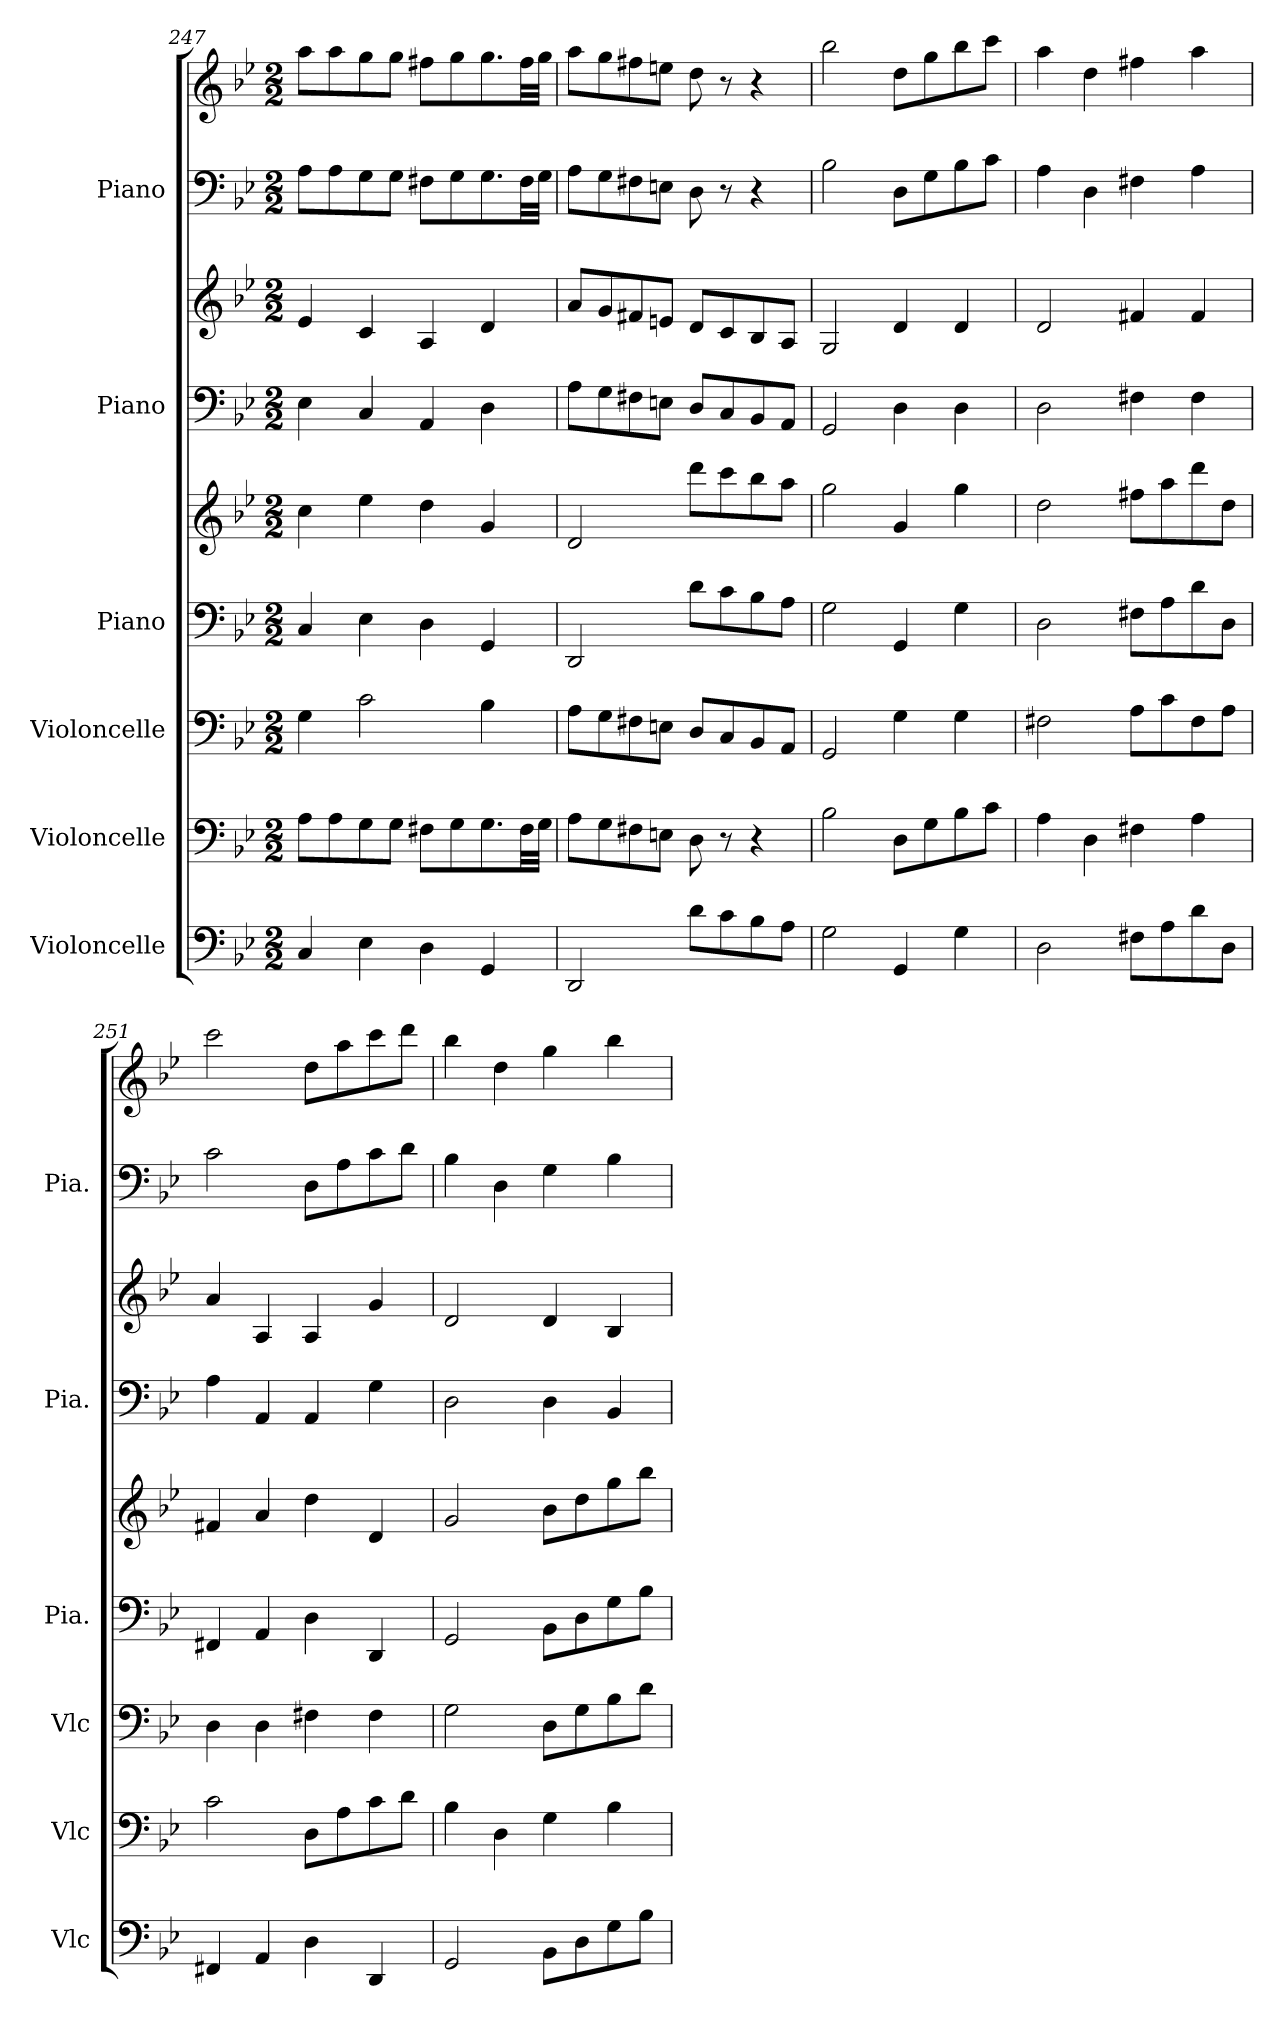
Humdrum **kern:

**kern	**kern	**kern	**kern	**kern	**kern	**kern	**kern	**kern
*part6	*part5	*part4	*part3	*part3	*part2	*part2	*part1	*part1
*staff9	*staff8	*staff7	*staff6	*staff5	*staff4	*staff3	*staff2	*staff1
*I"Violoncelle	*I"Violoncelle	*I"Violoncelle	*I"Piano	*	*I"Piano	*	*I"Piano	*
*I'Vlc	*I'Vlc	*I'Vlc	*I'Pia.	*	*I'Pia.	*	*I'Pia.	*
*clefF4	*clefF4	*clefF4	*clefF4	*clefG2	*clefF4	*clefG2	*clefF4	*clefG2
*k[b-e-]	*k[b-e-]	*k[b-e-]	*k[b-e-]	*k[b-e-]	*k[b-e-]	*k[b-e-]	*k[b-e-]	*k[b-e-]
*M2/2	*M2/2	*M2/2	*M2/2	*M2/2	*M2/2	*M2/2	*M2/2	*M2/2
=247	=247	=247	=247	=247	=247	=247	=247	=247
4C/	8A\L	4G\	4C/	4cc\	4E-\	4e-/	8A\L	8aa\L
.	8A\	.	.	.	.	.	8A\	8aa\
4E-\	8G\	2c\	4E-\	4ee-\	4C/	4c/	8G\	8gg\
.	8G\J	.	.	.	.	.	8G\J	8gg\J
4D\	8F#X\L	.	4D\	4dd\	4AA/	4A/	8F#X\L	8ff#X\L
.	8G\	.	.	.	.	.	8G\	8gg\
4GG/	8.G\	4B-\	4GG/	4g/	4D\	4d/	8.G\	8.gg\
.	32F#\LL	.	.	.	.	.	32F#\LL	32ff#\LL
.	32G\JJJ	.	.	.	.	.	32G\JJJ	32gg\JJJ
=248	=248	=248	=248	=248	=248	=248	=248	=248
2DD/	8A\L	8A\L	2DD/	2d/	8A\L	8a/L	8A\L	8aa\L
.	8G\	8G\	.	.	8G\	8g/	8G\	8gg\
.	8F#X\	8F#X\	.	.	8F#X\	8f#X/	8F#X\	8ff#X\
.	8En\J	8En\J	.	.	8En\J	8en/J	8En\J	8een\J
8d\L	8D\	8D/L	8d\L	8ddd\L	8D/L	8d/L	8D\	8dd\
8c\	8r	8C/	8c\	8ccc\	8C/	8c/	8r	8r
8B-\	4r	8BB-/	8B-\	8bb-\	8BB-/	8B-/	4r	4r
8A\J	.	8AA/J	8A\J	8aa\J	8AA/J	8A/J	.	.
!!LO:PB:g=z
=249	=249	=249	=249	=249	=249	=249	=249	=249
2G\	2B-\	2GG/	2G\	2gg\	2GG/	2G/	2B-\	2bb-\
4GG/	8D\L	4G\	4GG/	4g/	4D\	4d/	8D\L	8dd\L
.	8G\	.	.	.	.	.	8G\	8gg\
4G\	8B-\	4G\	4G\	4gg\	4D\	4d/	8B-\	8bb-\
.	8c\J	.	.	.	.	.	8c\J	8ccc\J
=250	=250	=250	=250	=250	=250	=250	=250	=250
2D\	4A\	2F#X\	2D\	2dd\	2D\	2d/	4A\	4aa\
.	4D\	.	.	.	.	.	4D\	4dd\
8F#X\L	4F#X\	8A\L	8F#X\L	8ff#X\L	4F#X\	4f#X/	4F#X\	4ff#X\
8A\	.	8c\	8A\	8aa\	.	.	.	.
8d\	4A\	8F#\	8d\	8ddd\	4F#\	4f#/	4A\	4aa\
8D\J	.	8A\J	8D\J	8dd\J	.	.	.	.
=251	=251	=251	=251	=251	=251	=251	=251	=251
4FF#X/	2c\	4D\	4FF#X/	4f#X/	4A\	4a/	2c\	2ccc\
4AA/	.	4D\	4AA/	4a/	4AA/	4A/	.	.
4D\	8D\L	4F#X\	4D\	4dd\	4AA/	4A/	8D\L	8dd\L
.	8A\	.	.	.	.	.	8A\	8aa\
4DD/	8c\	4F#\	4DD/	4d/	4G\	4g/	8c\	8ccc\
.	8d\J	.	.	.	.	.	8d\J	8ddd\J
=252	=252	=252	=252	=252	=252	=252	=252	=252
2GG/	4B-\	2G\	2GG/	2g/	2D\	2d/	4B-\	4bb-\
.	4D\	.	.	.	.	.	4D\	4dd\
8BB-\L	4G\	8D\L	8BB-\L	8b-\L	4D\	4d/	4G\	4gg\
8D\	.	8G\	8D\	8dd\	.	.	.	.
8G\	4B-\	8B-\	8G\	8gg\	4BB-/	4B-/	4B-\	4bb-\
8B-\J	.	8d\J	8B-\J	8bb-\J	.	.	.	.
=	=	=	=	=	=	=	=	=
*-	*-	*-	*-	*-	*-	*-	*-	*-
